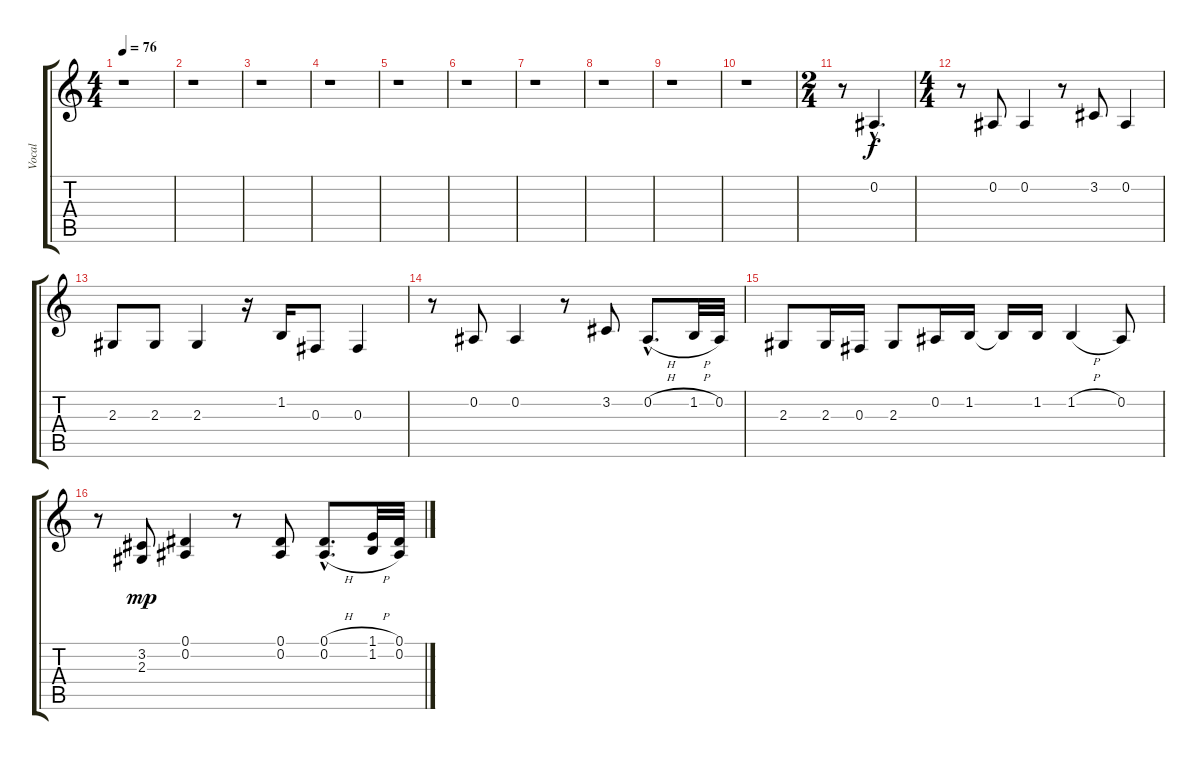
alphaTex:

\track ("Vocal" "Vocal") {instrument lead8bassandlead}
\staff {score tabs}
\tuning (Eb4 Bb3 Gb3 Db3 Ab2 Eb2) {hide}
\ts (4 4)
\tempo 76
\clef g2
\ks c
r.1{dy f instrument lead8bassandlead} |
r.1 |
r.1 |
r.1 |
r.1 |
r.1 |
r.1 |
r.1 |
r.1 |
r.1 |
\ts (2 4)
r.8 0.2{hac}.4{d} |
\ts (4 4)
r.8 0.2.8 0.2.4 r.8 3.2.8 0.2.4 |
2.3.8 2.3.8 2.3.4 r.16 1.2.16 0.3.8 0.3.4 |
r.8 0.2.8 0.2.4 r.8 3.2.8 0.2{h hac}.8{d} 1.2{h}.32 0.2.32 |
2.3.8 2.3.16 0.3.16 2.3.8 0.2.16 1.2.16 1.2{t}.16 1.2.16 1.2{h}.4 0.2.8 |
r.8 (3.2 2.3).8{dy mp} (0.1 0.2).4 r.8 (0.1 0.2).8 (0.1{h hac} 0.2{h hac}).8{d} (1.1{h} 1.2{h}).32 (0.1 0.2).32
